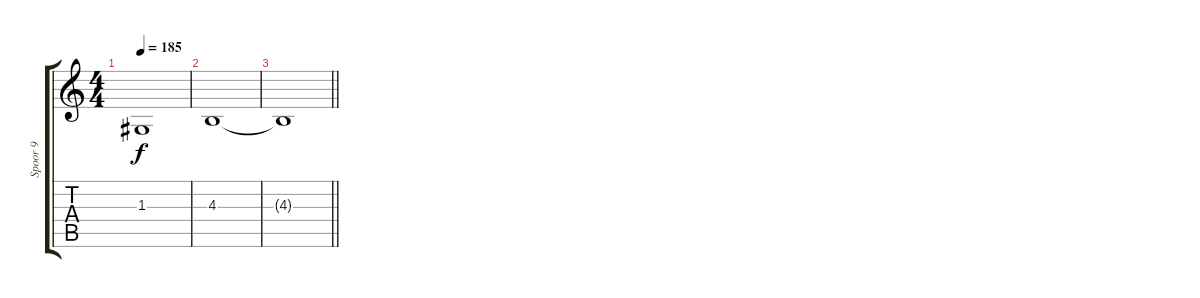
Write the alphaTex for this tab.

\track ("Spoor 9" "Spoor 9") {instrument violin}
\staff {score tabs}
\tuning (E4 B3 G3 D3 A2 E2) {hide}
\ts (4 4)
\tempo 185
\clef g2
\ks c
1.3{t}.1{dy f} |
4.3.1 |
\barLineRight lightlight
4.3{t}.1
